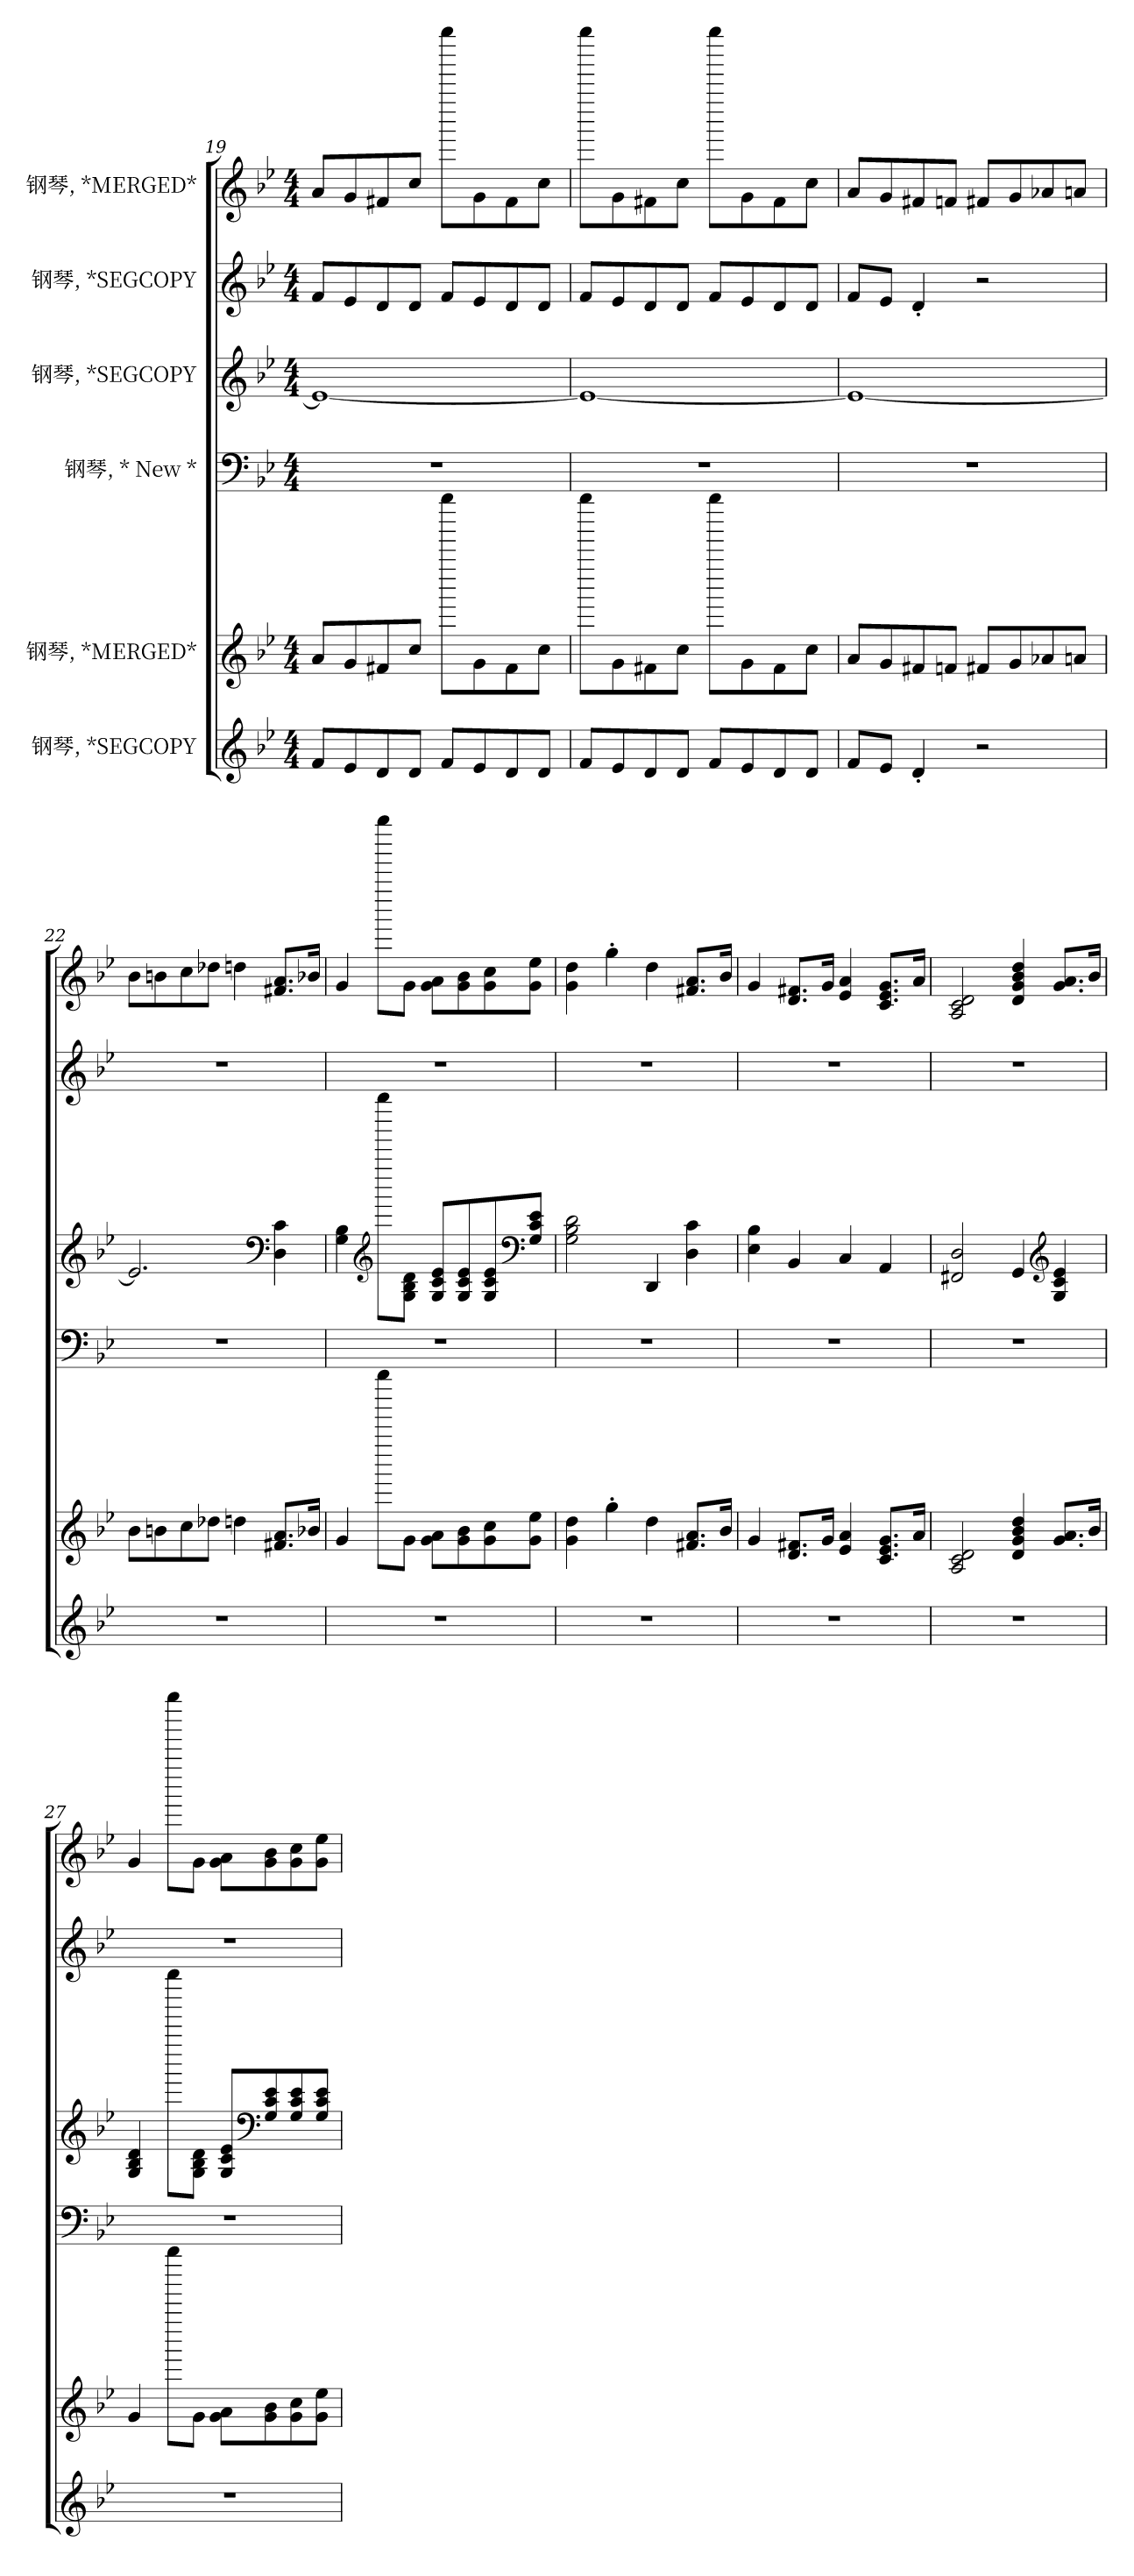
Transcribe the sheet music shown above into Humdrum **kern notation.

**kern	**kern	**kern	**kern	**kern	**kern
*part6	*part5	*part4	*part3	*part2	*part1
*staff6	*staff5	*staff4	*staff3	*staff2	*staff1
*I"钢琴, *SEGCOPY	*I"钢琴, *MERGED*	*I"钢琴, * New *	*I"钢琴, *SEGCOPY	*I"钢琴, *SEGCOPY	*I"钢琴, *MERGED*
!!LO:PB:g=z
*clefG2	*clefG2	*clefF4	*clefG2	*clefG2	*clefG2
*k[b-e-]	*k[b-e-]	*k[b-e-]	*k[b-e-]	*k[b-e-]	*k[b-e-]
*M4/4	*M4/4	*M4/4	*M4/4	*M4/4	*M4/4
=19	=19	=19	=19	=19	=19
8f/L	8a/L	1r	1e_	8f/L	8a/L
8e-/	8g/	.	.	8e-/	8g/
8d/	8f#X/	.	.	8d/	8f#X/
8d/J	8cc/J	.	.	8d/J	8cc/J
8f/L	8gggggg\L	.	.	8f/L	8gggggg\L
8e-/	8g\	.	.	8e-/	8g\
8d/	8f#\	.	.	8d/	8f#\
8d/J	8cc\J	.	.	8d/J	8cc\J
=20	=20	=20	=20	=20	=20
8f/L	8gggggg\L	1r	1e_	8f/L	8gggggg\L
8e-/	8g\	.	.	8e-/	8g\
8d/	8f#X\	.	.	8d/	8f#X\
8d/J	8cc\J	.	.	8d/J	8cc\J
8f/L	8gggggg\L	.	.	8f/L	8gggggg\L
8e-/	8g\	.	.	8e-/	8g\
8d/	8f#\	.	.	8d/	8f#\
8d/J	8cc\J	.	.	8d/J	8cc\J
=21	=21	=21	=21	=21	=21
8f/L	8a/L	1r	1e_	8f/L	8a/L
8e-/J	8g/	.	.	8e-/J	8g/
4d'/	8f#X/	.	.	4d'/	8f#X/
.	8fn/J	.	.	.	8fn/J
2r	8f#X/L	.	.	2r	8f#X/L
.	8g/	.	.	.	8g/
.	8a-X/	.	.	.	8a-X/
.	8an/J	.	.	.	8an/J
=22	=22	=22	=22	=22	=22
1r	8b-\L	1r	2.e/]	1r	8b-\L
.	8bn\	.	.	.	8bn\
.	8cc\	.	.	.	8cc\
.	8dd-X\J	.	.	.	8dd-X\J
.	4ddn\	.	.	.	4ddn\
*	*	*	*clefF4	*	*
.	8.f#X/ 8.a/L	.	4D\ 4c\	.	8.f#X/ 8.a/L
.	16b-X/Jk	.	.	.	16b-X/Jk
!!LO:LB:g=z
=23	=23	=23	=23	=23	=23
1r	4g/	1r	4G\ 4B-\	1r	4g/
*	*	*	*clefG2	*	*
.	8gggggg\L	.	8gggggg\L	.	8gggggg\L
.	8g\J	.	8G\ 8B-\ 8d\J	.	8g\J
.	8g\ 8a\L	.	8G/ 8c/ 8e-/L	.	8g\ 8a\L
.	8g\ 8b-\	.	8G/ 8c/ 8e-/	.	8g\ 8b-\
.	8g\ 8cc\	.	8G/ 8c/ 8e-/	.	8g\ 8cc\
*	*	*	*clefF4	*	*
.	8g\ 8ee-\J	.	8G/ 8c/ 8e-/J	.	8g\ 8ee-\J
=24	=24	=24	=24	=24	=24
1r	4g\ 4dd\	1r	2G\ 2B-\ 2d\	1r	4g\ 4dd\
.	4gg'\	.	.	.	4gg'\
.	4dd\	.	4DD/	.	4dd\
.	8.f#X/ 8.a/L	.	4D\ 4c\	.	8.f#X/ 8.a/L
.	16b-/Jk	.	.	.	16b-/Jk
=25	=25	=25	=25	=25	=25
1r	4g/	1r	4E-\ 4B-\	1r	4g/
.	8.d/ 8.f#X/L	.	4BB-/	.	8.d/ 8.f#X/L
.	16g/Jk	.	.	.	16g/Jk
.	4e-/ 4a/	.	4C/	.	4e-/ 4a/
.	8.c/ 8.e-/ 8.g/L	.	4AA/	.	8.c/ 8.e-/ 8.g/L
.	16a/Jk	.	.	.	16a/Jk
=26	=26	=26	=26	=26	=26
1r	2A/ 2c/ 2d/	1r	2FF#X/ 2D/	1r	2A/ 2c/ 2d/
.	4d/ 4g/ 4b-/ 4dd/	.	4GG/	.	4d/ 4g/ 4b-/ 4dd/
*	*	*	*clefG2	*	*
.	8.g/ 8.a/L	.	4G/ 4c/ 4e-/	.	8.g/ 8.a/L
.	16b-/Jk	.	.	.	16b-/Jk
!!LO:PB:g=z
=27	=27	=27	=27	=27	=27
1r	4g/	1r	4G/ 4B-/ 4d/	1r	4g/
.	8gggggg\L	.	8gggggg\L	.	8gggggg\L
.	8g\J	.	8G\ 8B-\ 8d\J	.	8g\J
.	8g\ 8a\L	.	8G/ 8c/ 8e-/L	.	8g\ 8a\L
*	*	*	*clefF4	*	*
.	8g\ 8b-\	.	8G/ 8c/ 8e-/	.	8g\ 8b-\
.	8g\ 8cc\	.	8G/ 8c/ 8e-/	.	8g\ 8cc\
.	8g\ 8ee-\J	.	8G/ 8c/ 8e-/J	.	8g\ 8ee-\J
=	=	=	=	=	=
*-	*-	*-	*-	*-	*-
